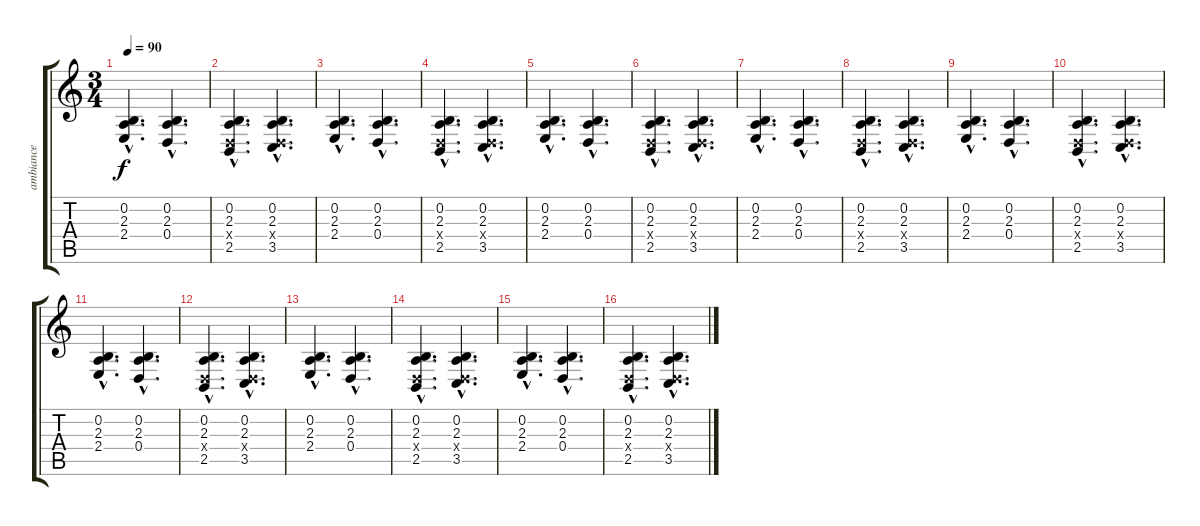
\track ("ambiance" "ambiance") {instrument stringensemble1}
\staff {score tabs}
\tuning (E4 B3 G3 D3 A2 E2) {hide}
\ts (3 4)
\tempo 90
\clef g2
\ks c
(0.2{hac} 2.3{hac} 2.4{hac}).4{d dy f instrument stringensemble1} (0.2{hac} 2.3{hac} 0.4{hac}).4{d} |
(0.2{hac} 2.3{hac} 0.4{hac x} 2.5{hac}).4{d} (0.2{hac} 2.3{hac} 0.4{hac x} 3.5{hac}).4{d} |
(0.2{hac} 2.3{hac} 2.4{hac}).4{d} (0.2{hac} 2.3{hac} 0.4{hac}).4{d} |
(0.2{hac} 2.3{hac} 0.4{hac x} 2.5{hac}).4{d} (0.2{hac} 2.3{hac} 0.4{hac x} 3.5{hac}).4{d} |
(0.2{hac} 2.3{hac} 2.4{hac}).4{d} (0.2{hac} 2.3{hac} 0.4{hac}).4{d} |
(0.2{hac} 2.3{hac} 0.4{hac x} 2.5{hac}).4{d} (0.2{hac} 2.3{hac} 0.4{hac x} 3.5{hac}).4{d} |
(0.2{hac} 2.3{hac} 2.4{hac}).4{d} (0.2{hac} 2.3{hac} 0.4{hac}).4{d} |
(0.2{hac} 2.3{hac} 0.4{hac x} 2.5{hac}).4{d} (0.2{hac} 2.3{hac} 0.4{hac x} 3.5{hac}).4{d} |
(0.2{hac} 2.3{hac} 2.4{hac}).4{d} (0.2{hac} 2.3{hac} 0.4{hac}).4{d} |
(0.2{hac} 2.3{hac} 0.4{hac x} 2.5{hac}).4{d} (0.2{hac} 2.3{hac} 0.4{hac x} 3.5{hac}).4{d} |
(0.2{hac} 2.3{hac} 2.4{hac}).4{d} (0.2{hac} 2.3{hac} 0.4{hac}).4{d} |
(0.2{hac} 2.3{hac} 0.4{hac x} 2.5{hac}).4{d} (0.2{hac} 2.3{hac} 0.4{hac x} 3.5{hac}).4{d} |
(0.2{hac} 2.3{hac} 2.4{hac}).4{d} (0.2{hac} 2.3{hac} 0.4{hac}).4{d} |
(0.2{hac} 2.3{hac} 0.4{hac x} 2.5{hac}).4{d} (0.2{hac} 2.3{hac} 0.4{hac x} 3.5{hac}).4{d} |
(0.2{hac} 2.3{hac} 2.4{hac}).4{d} (0.2{hac} 2.3{hac} 0.4{hac}).4{d} |
(0.2{hac} 2.3{hac} 0.4{hac x} 2.5{hac}).4{d} (0.2{hac} 2.3{hac} 0.4{hac x} 3.5{hac}).4{d}
